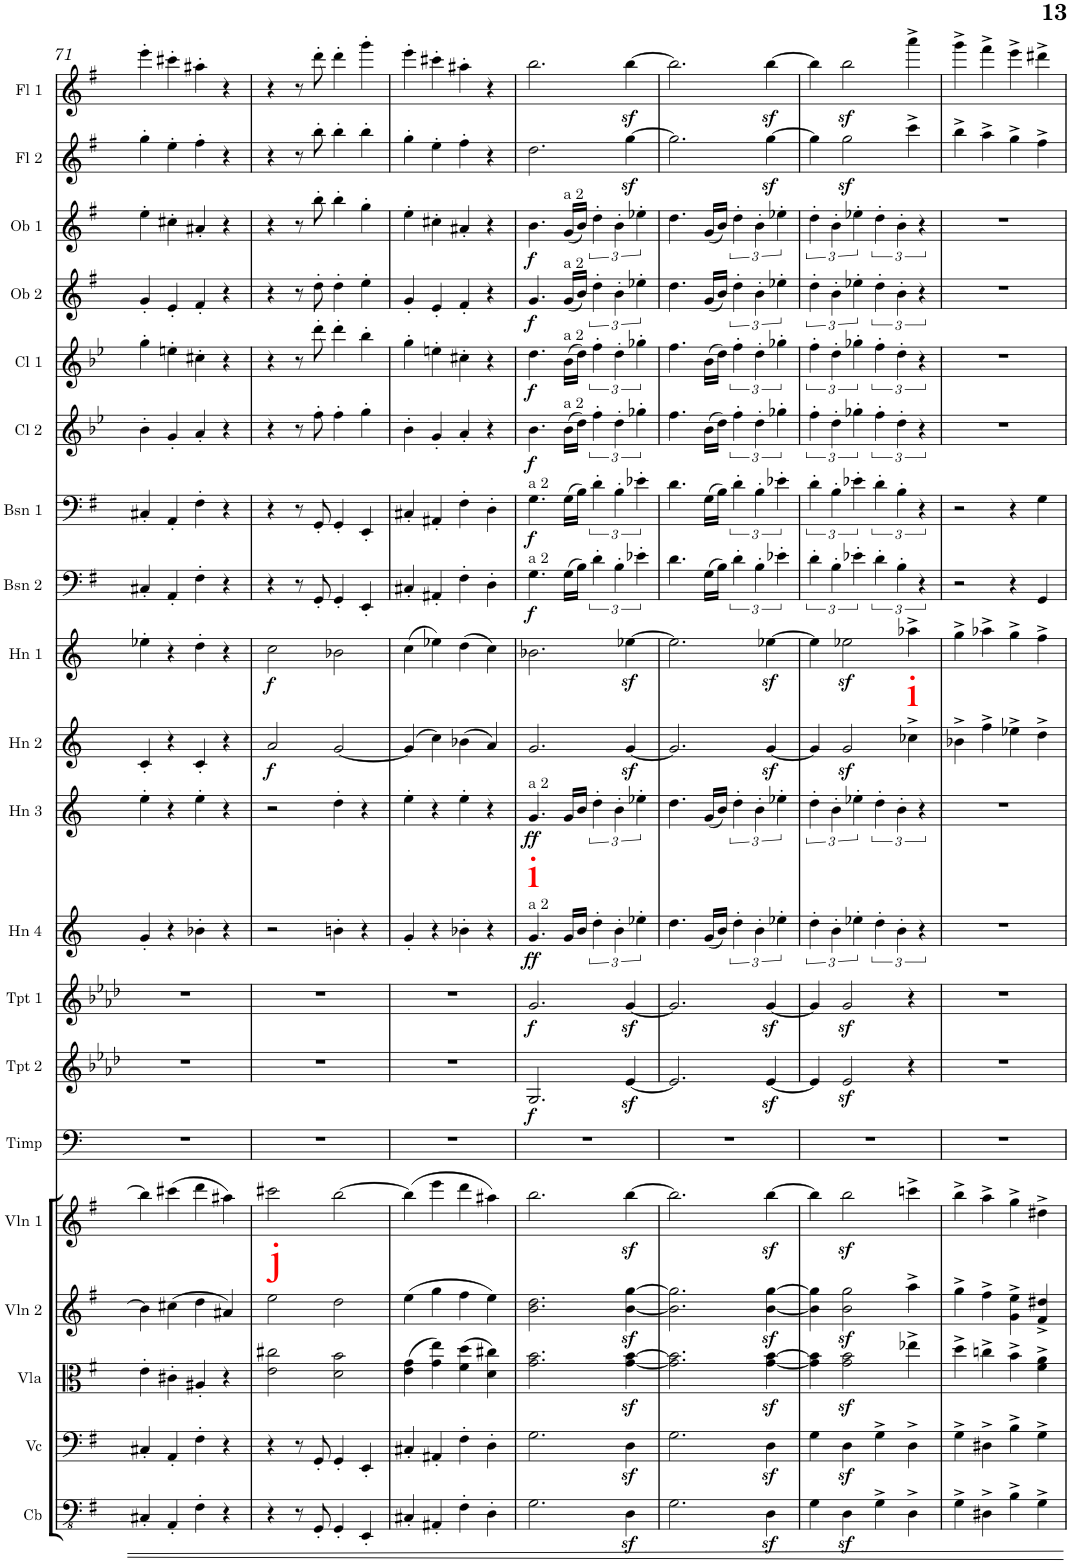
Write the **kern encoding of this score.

**kern	**kern	**kern	**kern	**kern	**text	**kern	**kern	**dynam	**kern	**dynam	**kern	**dynam	**kern	**text	**dynam	**kern	**dynam	**kern	**text	**dynam	**kern	**dynam	**kern	**dynam	**kern	**dynam	**kern	**dynam	**kern	**dynam	**kern	**dynam	**kern	**kern
*part20	*part19	*part18	*part17	*part16	*part16	*part15	*part14	*part14	*part13	*part13	*part12	*part12	*part11	*part11	*part11	*part10	*part10	*part9	*part9	*part9	*part8	*part8	*part7	*part7	*part6	*part6	*part5	*part5	*part4	*part4	*part3	*part3	*part2	*part1
*staff20	*staff19	*staff18	*staff17	*staff16	*staff16	*staff15	*staff14	*staff14	*staff13	*staff13	*staff12	*staff12	*staff11	*staff11	*staff11	*staff10	*staff10	*staff9	*staff9	*staff9	*staff8	*staff8	*staff7	*staff7	*staff6	*staff6	*staff5	*staff5	*staff4	*staff4	*staff3	*staff3	*staff2	*staff1
*I"Contrabass	*I"Violoncello	*I"Viola	*I"Violin 2	*I"Violin 1	*	*I"Timpani	*I"E Trumpet 2	*	*I"E Trumpet 1	*	*I"C Horn 4	*	*I"C Horn 3	*	*	*I"E Horn 2	*	*I"E Horn 1	*	*	*I"Bassoon 2	*	*I"Bassoon 1	*	*I"A Clarinet 2	*	*I"A Clarinet 1	*	*I"Oboe 2	*	*I"Oboe 1	*	*I"Flute 2	*I"Flute 1
*I'Cb	*I'Vc	*I'Vla	*I'Vln 2	*I'Vln 1	*	*I'Timp	*I'Tpt 2	*	*I'Tpt 1	*	*I'Hn 4	*	*I'Hn 3	*	*	*I'Hn 2	*	*I'Hn 1	*	*	*I'Bsn 2	*	*I'Bsn 1	*	*I'Cl 2	*	*I'Cl 1	*	*I'Ob 2	*	*I'Ob 1	*	*I'Fl 2	*I'Fl 1
!!LO:PB:g=z
*clefFv4	*clefF4	*clefC3	*clefG2	*clefG2	*	*clefF4	*clefG2	*	*clefG2	*	*clefG2	*	*clefG2	*	*	*clefG2	*	*clefG2	*	*	*clefF4	*	*clefF4	*	*clefG2	*	*clefG2	*	*clefG2	*	*clefG2	*	*clefG2	*clefG2
*	*	*	*	*	*	*	*Trd-2c-4	*	*Trd-2c-4	*	*Trd7c12	*	*Trd7c12	*	*	*Trd5c8	*	*Trd5c8	*	*	*	*	*	*	*Trd2c3	*	*Trd2c3	*	*	*	*	*	*	*
*k[f#]	*k[f#]	*k[f#]	*k[f#]	*k[f#]	*	*k[]	*k[b-e-a-d-]	*	*k[b-e-a-d-]	*	*k[]	*	*k[]	*	*	*k[]	*	*k[]	*	*	*k[f#]	*	*k[f#]	*	*k[b-e-]	*	*k[b-e-]	*	*k[f#]	*	*k[f#]	*	*k[f#]	*k[f#]
*M2/2	*M2/2	*M2/2	*M2/2	*M2/2	*	*M2/2	*M2/2	*	*M2/2	*	*M2/2	*	*M2/2	*	*	*M2/2	*	*M2/2	*	*	*M2/2	*	*M2/2	*	*M2/2	*	*M2/2	*	*M2/2	*	*M2/2	*	*M2/2	*M2/2
*met(c|)	*met(c|)	*met(c|)	*met(c|)	*met(c|)	*	*met(c|)	*met(c|)	*	*met(c|)	*	*met(c|)	*	*met(c|)	*	*	*met(c|)	*	*met(c|)	*	*	*met(c|)	*	*met(c|)	*	*met(c|)	*	*met(c|)	*	*met(c|)	*	*met(c|)	*	*met(c|)	*met(c|)
=71	=71	=71	=71	=71	=71	=71	=71	=71	=71	=71	=71	=71	=71	=71	=71	=71	=71	=71	=71	=71	=71	=71	=71	=71	=71	=71	=71	=71	=71	=71	=71	=71	=71	=71
4CC#X'/	4C#X'/	4e'\	4b\]	4bb\]	.	1r	1r	.	1r	.	4g'/	.	4ee'\	.	.	4c'/	.	4ee-X'\	.	.	4C#X'/	.	4C#X'/	.	4b-'\	.	4gg'\	.	4g'/	.	4ee'\	.	4gg'\	4eee'\
4AAA'/	4AA'/	4c#X'\	(4cc#X\	(4ccc#X\	.	.	.	.	.	.	4r	.	4r	.	.	4r	.	4r	.	.	4AA'/	.	4AA'/	.	4g'/	.	4een'\	.	4e'/	.	4cc#X'\	.	4ee'\	4ccc#X'\
4FF#'\	4F#'\	4A#X'/	4dd\	4ddd\	.	.	.	.	.	.	4b-X'\	.	4ee'\	.	.	4c'/	.	4dd'\	.	.	4F#'\	.	4F#'\	.	4a'/	.	4cc#X'\	.	4f#'/	.	4a#X'/	.	4ff#'\	4aa#X'\
4r	4r	4r	4a#X/)	4aa#X\)	.	.	.	.	.	.	4r	.	4r	.	.	4r	.	4r	.	.	4r	.	4r	.	4r	.	4r	.	4r	.	4r	.	4r	4r
=72	=72	=72	=72	=72	=72	=72	=72	=72	=72	=72	=72	=72	=72	=72	=72	=72	=72	=72	=72	=72	=72	=72	=72	=72	=72	=72	=72	=72	=72	=72	=72	=72	=72	=72
!	!	!	!	!	!LO:LY:b:color=#FF0000	!	!	!	!	!	!	!	!	!	!	!	!LO:DY:b	!	!	!LO:DY:b	!	!	!	!	!	!	!	!	!	!	!	!	!	!
4r	4r	2e\ 2cc#X\	2ee\	2ccc#X\	j	1r	1r	.	1r	.	2r	.	2r	.	.	2a/	f	2cc\	.	f	4r	.	4r	.	4r	.	4r	.	4r	.	4r	.	4r	4r
8r	8r	.	.	.	.	.	.	.	.	.	.	.	.	.	.	.	.	.	.	.	8r	.	8r	.	8r	.	8r	.	8r	.	8r	.	8r	8r
8GGG'/	8GG'/	.	.	.	.	.	.	.	.	.	.	.	.	.	.	.	.	.	.	.	8GG'/	.	8GG'/	.	8ff'\	.	8ddd'\	.	8dd'\	.	8bb'\	.	8bb'\	8ddd'\
4GGG'/	4GG'/	2d\ 2b\	2dd\	[2bb\	.	.	.	.	.	.	4bn'\	.	4dd'\	.	.	[2g/	.	2b-X\	.	.	4GG'/	.	4GG'/	.	4ff'\	.	4ddd'\	.	4dd'\	.	4bb'\	.	4bb'\	4ddd'\
4EEE'/	4EE'/	.	.	.	.	.	.	.	.	.	4r	.	4r	.	.	.	.	.	.	.	4EE'/	.	4EE'/	.	4gg'\	.	4bb-'\	.	4ee'\	.	4gg'\	.	4bb'\	4ggg'\
=73	=73	=73	=73	=73	=73	=73	=73	=73	=73	=73	=73	=73	=73	=73	=73	=73	=73	=73	=73	=73	=73	=73	=73	=73	=73	=73	=73	=73	=73	=73	=73	=73	=73	=73
4CC#X'/	4C#X'/	(4e\ 4g\	(4ee\	(4bb\]	.	1r	1r	.	1r	.	4g'/	.	4ee'\	.	.	(4g/]	.	(4cc\	.	.	4C#X'/	.	4C#X'/	.	4b-'\	.	4gg'\	.	4g'/	.	4ee'\	.	4gg'\	4eee'\
4AAA#X'/	4AA#X'/	4g\ 4ee\)	4gg\	4eee\	.	.	.	.	.	.	4r	.	4r	.	.	4cc\)	.	4ee-X\)	.	.	4AA#X'/	.	4AA#X'/	.	4g'/	.	4een'\	.	4e'/	.	4cc#X'\	.	4ee'\	4ccc#X'\
4FF#'\	4F#'\	(4f#\ 4dd\	4ff#\	4ddd\	.	.	.	.	.	.	4b-X'\	.	4ee'\	.	.	(4b-X\	.	(4dd\	.	.	4F#'\	.	4F#'\	.	4a'/	.	4cc#X'\	.	4f#'/	.	4a#X'/	.	4ff#'\	4aa#X'\
4DD'\	4D'\	4d\ 4cc#X\)	4ee\)	4aa#X\)	.	.	.	.	.	.	4r	.	4r	.	.	4a/)	.	4cc\)	.	.	4D'\	.	4D'\	.	4r	.	4r	.	4r	.	4r	.	4r	4r
=74	=74	=74	=74	=74	=74	=74	=74	=74	=74	=74	=74	=74	=74	=74	=74	=74	=74	=74	=74	=74	=74	=74	=74	=74	=74	=74	=74	=74	=74	=74	=74	=74	=74	=74
!	!	!	!	!	!	!	!	!	!	!	!	!	!	!	!	!	!	!	!	!	!	!	!LO:TX:a:t=a 2	!	!	!	!	!	!	!	!	!	!	!
!	!	!	!	!	!	!	!	!	!	!	!	!	!	!	!	!	!	!	!	!	!LO:TX:a:t=a 2	!	!	!	!	!	!	!	!	!	!	!	!	!
!	!	!	!	!	!	!	!	!	!	!	!	!	!LO:TX:a:t=a 2	!	!	!	!	!	!	!	!	!	!	!	!	!	!	!	!	!	!	!	!	!
!	!	!	!	!	!	!	!	!	!	!	!LO:TX:a:t=a 2	!	!	!	!	!	!	!	!	!	!	!	!	!	!	!	!	!	!	!	!	!	!	!
!	!	!	!	!	!	!	!	!LO:DY:b	!	!LO:DY:b	!	!LO:DY:b	!	!LO:LY:b:color=#FF0000	!LO:DY:b	!	!	!	!	!	!	!LO:DY:b	!	!LO:DY:b	!	!LO:DY:b	!	!LO:DY:b	!	!LO:DY:b	!	!LO:DY:b	!	!
2.GG\	2.G\	2.g\ 2.b\	2.b\ 2.dd\	2.bb\	.	1r	2.G/	f	2.g/	f	4.g/	ff	4.g/	i	ff	2.g/	.	2.b-X\	.	.	4.G\	f	4.G\	f	4.b-\	f	4.dd\	f	4.g/	f	4.b\	f	2.dd\	2.bb\
!	!	!	!	!	!	!	!	!	!	!	!	!	!	!	!	!	!	!	!	!	!	!	!	!	!	!	!	!	!	!	!LO:TX:a:t=a 2	!	!	!
!	!	!	!	!	!	!	!	!	!	!	!	!	!	!	!	!	!	!	!	!	!	!	!	!	!	!	!	!	!LO:TX:a:t=a 2	!	!	!	!	!
!	!	!	!	!	!	!	!	!	!	!	!	!	!	!	!	!	!	!	!	!	!	!	!	!	!	!	!LO:TX:a:t=a 2	!	!	!	!	!	!	!
!	!	!	!	!	!	!	!	!	!	!	!	!	!	!	!	!	!	!	!	!	!	!	!	!	!LO:TX:a:t=a 2	!	!	!	!	!	!	!	!	!
.	.	.	.	.	.	.	.	.	.	.	16g/LL	.	16g/LL	.	.	.	.	.	.	.	(16G\LL	.	(16G\LL	.	(16b-\LL	.	(16b-\LL	.	(16g/LL	.	(16g/LL	.	.	.
.	.	.	.	.	.	.	.	.	.	.	16b/JJ	.	16b/JJ	.	.	.	.	.	.	.	16B\JJ)	.	16B\JJ)	.	16dd\JJ)	.	16dd\JJ)	.	16b/JJ)	.	16b/JJ)	.	.	.
.	.	.	.	.	.	.	.	.	.	.	6dd'\	.	6dd'\	.	.	.	.	.	.	.	6d'\	.	6d'\	.	6ff'\	.	6ff'\	.	6dd'\	.	6dd'\	.	.	.
.	.	.	.	.	.	.	.	.	.	.	6b'\	.	6b'\	.	.	.	.	.	.	.	6B'\	.	6B'\	.	6dd'\	.	6dd'\	.	6b'\	.	6b'\	.	.	.
4DDz<\	4Dz<\	[4g\z< [4b\z<	[4b\z< [4gg\z<	[4bbz<\	.	.	[4e-z</	.	[4gz</	.	.	.	.	.	.	[4gz</	.	[4ee-Xz<\	.	.	.	.	.	.	.	.	.	.	.	.	.	.	[4ggz<\	[4bbz<\
.	.	.	.	.	.	.	.	.	.	.	6ee-X'\	.	6ee-X'\	.	.	.	.	.	.	.	6e-X'\	.	6e-X'\	.	6gg-X'\	.	6gg-X'\	.	6ee-X'\	.	6ee-X'\	.	.	.
=75	=75	=75	=75	=75	=75	=75	=75	=75	=75	=75	=75	=75	=75	=75	=75	=75	=75	=75	=75	=75	=75	=75	=75	=75	=75	=75	=75	=75	=75	=75	=75	=75	=75	=75
2.GG\	2.G\	2.g\] 2.b\]	2.b\] 2.gg\]	2.bb\]	.	1r	2.e-/]	.	2.g/]	.	4.dd\	.	4.dd\	.	.	2.g/]	.	2.ee-\]	.	.	4.d\	.	4.d\	.	4.ff\	.	4.ff\	.	4.dd\	.	4.dd\	.	2.gg\]	2.bb\]
.	.	.	.	.	.	.	.	.	.	.	(16g/LL	.	(16g/LL	.	.	.	.	.	.	.	(16G\LL	.	(16G\LL	.	(16b-\LL	.	(16b-\LL	.	(16g/LL	.	(16g/LL	.	.	.
.	.	.	.	.	.	.	.	.	.	.	16b/JJ)	.	16b/JJ)	.	.	.	.	.	.	.	16B\JJ)	.	16B\JJ)	.	16dd\JJ)	.	16dd\JJ)	.	16b/JJ)	.	16b/JJ)	.	.	.
.	.	.	.	.	.	.	.	.	.	.	6dd'\	.	6dd'\	.	.	.	.	.	.	.	6d'\	.	6d'\	.	6ff'\	.	6ff'\	.	6dd'\	.	6dd'\	.	.	.
.	.	.	.	.	.	.	.	.	.	.	6b'\	.	6b'\	.	.	.	.	.	.	.	6B'\	.	6B'\	.	6dd'\	.	6dd'\	.	6b'\	.	6b'\	.	.	.
4DDz<\	4Dz<\	[4g\z< [4b\z<	[4b\z< [4gg\z<	[4bbz<\	.	.	[4e-z</	.	[4gz</	.	.	.	.	.	.	[4gz</	.	[4ee-Xz<\	.	.	.	.	.	.	.	.	.	.	.	.	.	.	[4ggz<\	[4bbz<\
.	.	.	.	.	.	.	.	.	.	.	6ee-X'\	.	6ee-X'\	.	.	.	.	.	.	.	6e-X'\	.	6e-X'\	.	6gg-X'\	.	6gg-X'\	.	6ee-X'\	.	6ee-X'\	.	.	.
=76	=76	=76	=76	=76	=76	=76	=76	=76	=76	=76	=76	=76	=76	=76	=76	=76	=76	=76	=76	=76	=76	=76	=76	=76	=76	=76	=76	=76	=76	=76	=76	=76	=76	=76
4GG\	4G\	4g\] 4b\]	4b\] 4gg\]	4bb\]	.	1r	4e-/]	.	4g/]	.	6dd'\	.	6dd'\	.	.	4g/]	.	4ee-\]	.	.	6d'\	.	6d'\	.	6ff'\	.	6ff'\	.	6dd'\	.	6dd'\	.	4gg\]	4bb\]
.	.	.	.	.	.	.	.	.	.	.	6b'\	.	6b'\	.	.	.	.	.	.	.	6B'\	.	6B'\	.	6dd'\	.	6dd'\	.	6b'\	.	6b'\	.	.	.
4DDz<\	4Dz<\	2g\z< 2b\z<	2b\z< 2gg\z<	2bbz<\	.	.	2e-z</	.	2gz</	.	.	.	.	.	.	2gz</	.	2ee-Xz<\	.	.	.	.	.	.	.	.	.	.	.	.	.	.	2ggz<\	2bbz<\
.	.	.	.	.	.	.	.	.	.	.	6ee-X'\	.	6ee-X'\	.	.	.	.	.	.	.	6e-X'\	.	6e-X'\	.	6gg-X'\	.	6gg-X'\	.	6ee-X'\	.	6ee-X'\	.	.	.
4GG^\	4G^\	.	.	.	.	.	.	.	.	.	6dd'\	.	6dd'\	.	.	.	.	.	.	.	6d'\	.	6d'\	.	6ff'\	.	6ff'\	.	6dd'\	.	6dd'\	.	.	.
.	.	.	.	.	.	.	.	.	.	.	6b'\	.	6b'\	.	.	.	.	.	.	.	6B'\	.	6B'\	.	6dd'\	.	6dd'\	.	6b'\	.	6b'\	.	.	.
!	!	!	!	!	!	!	!	!	!	!	!	!	!	!	!	!	!	!	!LO:LY:b:color=#FF0000	!	!	!	!	!	!	!	!	!	!	!	!	!	!	!
4DD^\	4D^\	4ee-X^\	4aa^\	4cccn^\	.	.	4r	.	4r	.	.	.	.	.	.	4cc-X^\	.	4aa-X^\	i	.	.	.	.	.	.	.	.	.	.	.	.	.	4ccc^\	4aaa^\
.	.	.	.	.	.	.	.	.	.	.	6r	.	6r	.	.	.	.	.	.	.	6r	.	6r	.	6r	.	6r	.	6r	.	6r	.	.	.
=77	=77	=77	=77	=77	=77	=77	=77	=77	=77	=77	=77	=77	=77	=77	=77	=77	=77	=77	=77	=77	=77	=77	=77	=77	=77	=77	=77	=77	=77	=77	=77	=77	=77	=77
4GG^\	4G^\	4dd^\	4gg^\	4bb^\	.	1r	1r	.	1r	.	1r	.	1r	.	.	4b-X^\	.	4gg^\	.	.	2r	.	2r	.	1r	.	1r	.	1r	.	1r	.	4bb^\	4ggg^\
4DD#X^\	4D#X^\	4ccn^\	4ff#^\	4aa^\	.	.	.	.	.	.	.	.	.	.	.	4ff^\	.	4aa-X^\	.	.	.	.	.	.	.	.	.	.	.	.	.	.	4aa^\	4fff#^\
4BB^\	4B^\	4b^\	4g\^ 4ee\^	4gg^\	.	.	.	.	.	.	.	.	.	.	.	4ee-X^\	.	4gg^\	.	.	4r	.	4r	.	.	.	.	.	.	.	.	.	4gg^\	4eee^\
4GG^\	4G^\	4f#\^ 4a\^	4f#/^ 4dd#X/^	4dd#X^\	.	.	.	.	.	.	.	.	.	.	.	4dd^\	.	4ff^\	.	.	4GG/	.	4G\	.	.	.	.	.	.	.	.	.	4ff#^\	4ddd#X^\
=	=	=	=	=	=	=	=	=	=	=	=	=	=	=	=	=	=	=	=	=	=	=	=	=	=	=	=	=	=	=	=	=	=	=
*-	*-	*-	*-	*-	*-	*-	*-	*-	*-	*-	*-	*-	*-	*-	*-	*-	*-	*-	*-	*-	*-	*-	*-	*-	*-	*-	*-	*-	*-	*-	*-	*-	*-	*-
